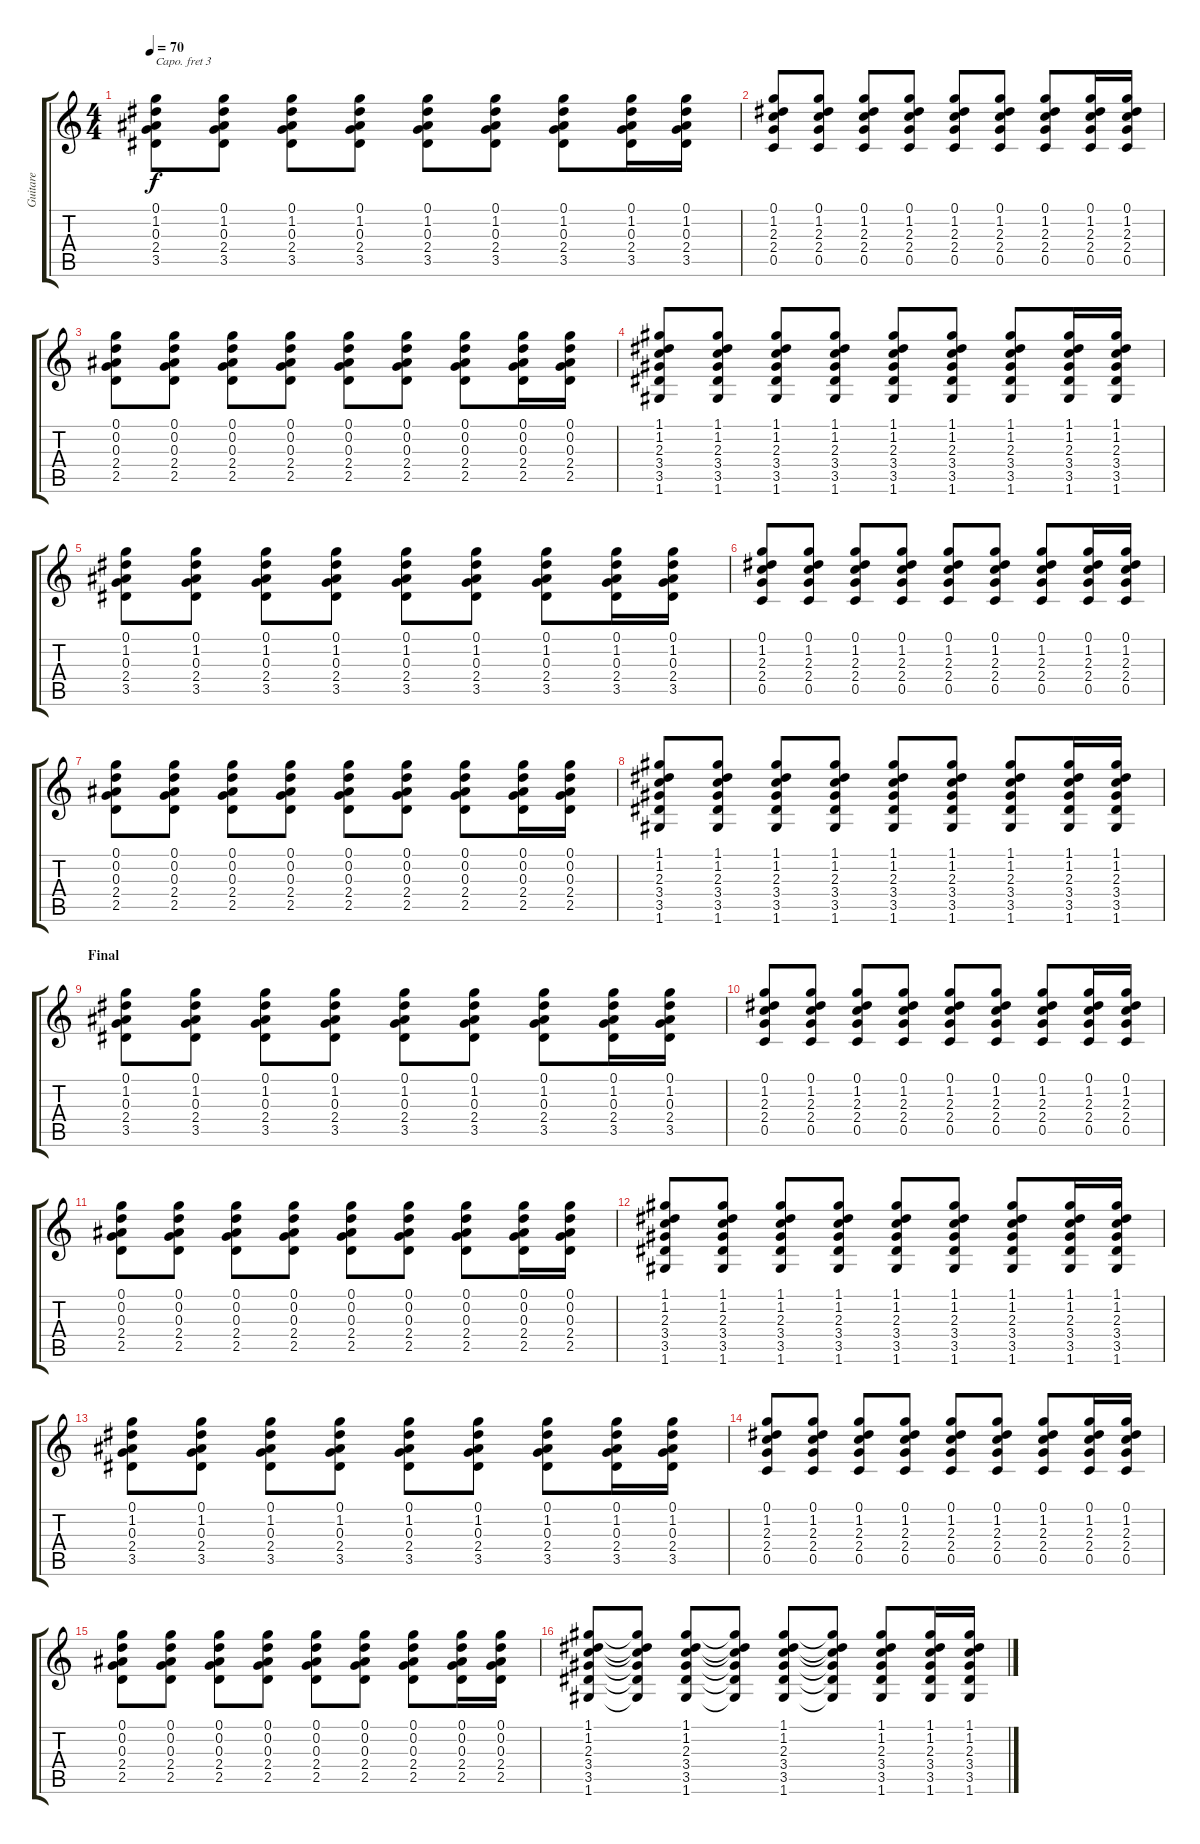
\track ("Guitare" "Guitare") {instrument electricguitarjazz}
\staff {score tabs}
\capo 3
\tuning (E4 B3 G3 D3 A2 E2) {hide}
\ts (4 4)
\tempo 70
\clef g2
\ks c
(0.1 1.2 0.3 2.4 3.5).8{dy f} (0.1 1.2 0.3 2.4 3.5).8 (0.1 1.2 0.3 2.4 3.5).8 (0.1 1.2 0.3 2.4 3.5).8 (0.1 1.2 0.3 2.4 3.5).8 (0.1 1.2 0.3 2.4 3.5).8 (0.1 1.2 0.3 2.4 3.5).8 (0.1 1.2 0.3 2.4 3.5).16 (0.1 1.2 0.3 2.4 3.5).16 |
(0.1 1.2 2.3 2.4 0.5).8 (0.1 1.2 2.3 2.4 0.5).8 (0.1 1.2 2.3 2.4 0.5).8 (0.1 1.2 2.3 2.4 0.5).8 (0.1 1.2 2.3 2.4 0.5).8 (0.1 1.2 2.3 2.4 0.5).8 (0.1 1.2 2.3 2.4 0.5).8 (0.1 1.2 2.3 2.4 0.5).16 (0.1 1.2 2.3 2.4 0.5).16 |
(0.1 0.2 0.3 2.4 2.5).8 (0.1 0.2 0.3 2.4 2.5).8 (0.1 0.2 0.3 2.4 2.5).8 (0.1 0.2 0.3 2.4 2.5).8 (0.1 0.2 0.3 2.4 2.5).8 (0.1 0.2 0.3 2.4 2.5).8 (0.1 0.2 0.3 2.4 2.5).8 (0.1 0.2 0.3 2.4 2.5).16 (0.1 0.2 0.3 2.4 2.5).16 |
(1.1 1.2 2.3 3.4 3.5 1.6).8 (1.1 1.2 2.3 3.4 3.5 1.6).8 (1.1 1.2 2.3 3.4 3.5 1.6).8 (1.1 1.2 2.3 3.4 3.5 1.6).8 (1.1 1.2 2.3 3.4 3.5 1.6).8 (1.1 1.2 2.3 3.4 3.5 1.6).8 (1.1 1.2 2.3 3.4 3.5 1.6).8 (1.1 1.2 2.3 3.4 3.5 1.6).16 (1.1 1.2 2.3 3.4 3.5 1.6).16 |
(0.1 1.2 0.3 2.4 3.5).8 (0.1 1.2 0.3 2.4 3.5).8 (0.1 1.2 0.3 2.4 3.5).8 (0.1 1.2 0.3 2.4 3.5).8 (0.1 1.2 0.3 2.4 3.5).8 (0.1 1.2 0.3 2.4 3.5).8 (0.1 1.2 0.3 2.4 3.5).8 (0.1 1.2 0.3 2.4 3.5).16 (0.1 1.2 0.3 2.4 3.5).16 |
(0.1 1.2 2.3 2.4 0.5).8 (0.1 1.2 2.3 2.4 0.5).8 (0.1 1.2 2.3 2.4 0.5).8 (0.1 1.2 2.3 2.4 0.5).8 (0.1 1.2 2.3 2.4 0.5).8 (0.1 1.2 2.3 2.4 0.5).8 (0.1 1.2 2.3 2.4 0.5).8 (0.1 1.2 2.3 2.4 0.5).16 (0.1 1.2 2.3 2.4 0.5).16 |
(0.1 0.2 0.3 2.4 2.5).8 (0.1 0.2 0.3 2.4 2.5).8 (0.1 0.2 0.3 2.4 2.5).8 (0.1 0.2 0.3 2.4 2.5).8 (0.1 0.2 0.3 2.4 2.5).8 (0.1 0.2 0.3 2.4 2.5).8 (0.1 0.2 0.3 2.4 2.5).8 (0.1 0.2 0.3 2.4 2.5).16 (0.1 0.2 0.3 2.4 2.5).16 |
(1.1 1.2 2.3 3.4 3.5 1.6).8 (1.1 1.2 2.3 3.4 3.5 1.6).8 (1.1 1.2 2.3 3.4 3.5 1.6).8 (1.1 1.2 2.3 3.4 3.5 1.6).8 (1.1 1.2 2.3 3.4 3.5 1.6).8 (1.1 1.2 2.3 3.4 3.5 1.6).8 (1.1 1.2 2.3 3.4 3.5 1.6).8 (1.1 1.2 2.3 3.4 3.5 1.6).16 (1.1 1.2 2.3 3.4 3.5 1.6).16 |
\section ("" "Final")
(0.1 1.2 0.3 2.4 3.5).8 (0.1 1.2 0.3 2.4 3.5).8 (0.1 1.2 0.3 2.4 3.5).8 (0.1 1.2 0.3 2.4 3.5).8 (0.1 1.2 0.3 2.4 3.5).8 (0.1 1.2 0.3 2.4 3.5).8 (0.1 1.2 0.3 2.4 3.5).8 (0.1 1.2 0.3 2.4 3.5).16 (0.1 1.2 0.3 2.4 3.5).16 |
(0.1 1.2 2.3 2.4 0.5).8 (0.1 1.2 2.3 2.4 0.5).8 (0.1 1.2 2.3 2.4 0.5).8 (0.1 1.2 2.3 2.4 0.5).8 (0.1 1.2 2.3 2.4 0.5).8 (0.1 1.2 2.3 2.4 0.5).8 (0.1 1.2 2.3 2.4 0.5).8 (0.1 1.2 2.3 2.4 0.5).16 (0.1 1.2 2.3 2.4 0.5).16 |
(0.1 0.2 0.3 2.4 2.5).8 (0.1 0.2 0.3 2.4 2.5).8 (0.1 0.2 0.3 2.4 2.5).8 (0.1 0.2 0.3 2.4 2.5).8 (0.1 0.2 0.3 2.4 2.5).8 (0.1 0.2 0.3 2.4 2.5).8 (0.1 0.2 0.3 2.4 2.5).8 (0.1 0.2 0.3 2.4 2.5).16 (0.1 0.2 0.3 2.4 2.5).16 |
(1.1 1.2 2.3 3.4 3.5 1.6).8 (1.1 1.2 2.3 3.4 3.5 1.6).8 (1.1 1.2 2.3 3.4 3.5 1.6).8 (1.1 1.2 2.3 3.4 3.5 1.6).8 (1.1 1.2 2.3 3.4 3.5 1.6).8 (1.1 1.2 2.3 3.4 3.5 1.6).8 (1.1 1.2 2.3 3.4 3.5 1.6).8 (1.1 1.2 2.3 3.4 3.5 1.6).16 (1.1 1.2 2.3 3.4 3.5 1.6).16 |
(0.1 1.2 0.3 2.4 3.5).8 (0.1 1.2 0.3 2.4 3.5).8 (0.1 1.2 0.3 2.4 3.5).8 (0.1 1.2 0.3 2.4 3.5).8 (0.1 1.2 0.3 2.4 3.5).8 (0.1 1.2 0.3 2.4 3.5).8 (0.1 1.2 0.3 2.4 3.5).8 (0.1 1.2 0.3 2.4 3.5).16 (0.1 1.2 0.3 2.4 3.5).16 |
(0.1 1.2 2.3 2.4 0.5).8 (0.1 1.2 2.3 2.4 0.5).8 (0.1 1.2 2.3 2.4 0.5).8 (0.1 1.2 2.3 2.4 0.5).8 (0.1 1.2 2.3 2.4 0.5).8 (0.1 1.2 2.3 2.4 0.5).8 (0.1 1.2 2.3 2.4 0.5).8 (0.1 1.2 2.3 2.4 0.5).16 (0.1 1.2 2.3 2.4 0.5).16 |
(0.1 0.2 0.3 2.4 2.5).8 (0.1 0.2 0.3 2.4 2.5).8 (0.1 0.2 0.3 2.4 2.5).8 (0.1 0.2 0.3 2.4 2.5).8 (0.1 0.2 0.3 2.4 2.5).8 (0.1 0.2 0.3 2.4 2.5).8 (0.1 0.2 0.3 2.4 2.5).8 (0.1 0.2 0.3 2.4 2.5).16 (0.1 0.2 0.3 2.4 2.5).16 |
(1.1 1.2 2.3 3.4 3.5 1.6).8 (1.1{t} 1.2{t} 2.3{t} 3.4{t} 3.5{t} 1.6{t}).8 (1.1 1.2 2.3 3.4 3.5 1.6).8 (1.1{t} 1.2{t} 2.3{t} 3.4{t} 3.5{t} 1.6{t}).8 (1.1 1.2 2.3 3.4 3.5 1.6).8 (1.1{t} 1.2{t} 2.3{t} 3.4{t} 3.5{t} 1.6{t}).8 (1.1 1.2 2.3 3.4 3.5 1.6).8 (1.1 1.2 2.3 3.4 3.5 1.6).16 (1.1 1.2 2.3 3.4 3.5 1.6).16
